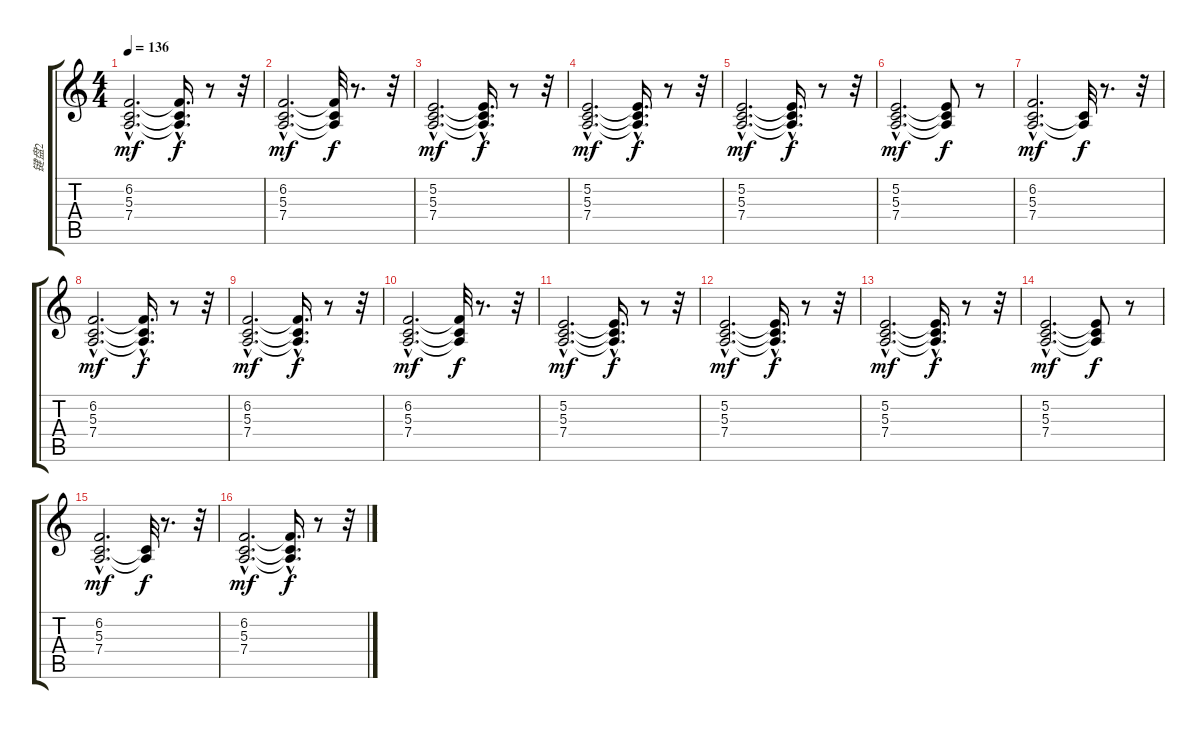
\track ("键盘2" "键盘2") {instrument stringensemble1}
\staff {score tabs}
\tuning (E4 B3 G3 D3 A2 E2) {hide}
\ts (4 4)
\tempo 136
\clef g2
\ks c
(6.2{hac} 5.3{hac} 7.4{hac}).2{d dy mf} (6.2{t} 5.3{t} 7.4{hac t}).16{d dy f} r.8 r.32 |
(6.2{hac} 5.3{hac} 7.4{hac}).2{d dy mf} (6.2{t} 5.3{t} 7.4{t}).32{dy f} r.8{d} r.32 |
(5.2{hac} 5.3{hac} 7.4{hac}).2{d dy mf} (5.2{t} 5.3{hac t} 7.4{hac t}).16{d dy f} r.8 r.32 |
(5.2{hac} 5.3{hac} 7.4{hac}).2{d dy mf} (5.2{t} 5.3{hac t} 7.4{t}).16{d dy f} r.8 r.32 |
(5.2{hac} 5.3{hac} 7.4{hac}).2{d dy mf} (5.2{t} 5.3{hac t} 7.4{t}).16{d dy f} r.8 r.32 |
(5.2{hac} 5.3{hac} 7.4{hac}).2{d dy mf} (5.2{t} 5.3{t} 7.4{t}).8{dy f} r.8 |
(6.2{hac} 5.3{hac} 7.4{hac}).2{d dy mf} (5.3{t} 7.4{t}).32{dy f} r.8{d} r.32 |
(6.2{hac} 5.3{hac} 7.4{hac}).2{d dy mf} (6.2{hac t} 5.3{hac t} 7.4{hac t}).16{d dy f} r.8 r.32 |
(6.2{hac} 5.3{hac} 7.4{hac}).2{d dy mf} (6.2{t} 5.3{t} 7.4{hac t}).16{d dy f} r.8 r.32 |
(6.2{hac} 5.3{hac} 7.4{hac}).2{d dy mf} (6.2{t} 5.3{t} 7.4{t}).32{dy f} r.8{d} r.32 |
(5.2{hac} 5.3{hac} 7.4{hac}).2{d dy mf} (5.2{t} 5.3{hac t} 7.4{hac t}).16{d dy f} r.8 r.32 |
(5.2{hac} 5.3{hac} 7.4{hac}).2{d dy mf} (5.2{t} 5.3{hac t} 7.4{t}).16{d dy f} r.8 r.32 |
(5.2{hac} 5.3{hac} 7.4{hac}).2{d dy mf} (5.2{t} 5.3{hac t} 7.4{t}).16{d dy f} r.8 r.32 |
(5.2{hac} 5.3{hac} 7.4{hac}).2{d dy mf} (5.2{t} 5.3{t} 7.4{t}).8{dy f} r.8 |
(6.2{hac} 5.3{hac} 7.4{hac}).2{d dy mf} (5.3{t} 7.4{t}).32{dy f} r.8{d} r.32 |
(6.2{hac} 5.3{hac} 7.4{hac}).2{d dy mf} (6.2{hac t} 5.3{hac t} 7.4{hac t}).16{d dy f} r.8 r.32
